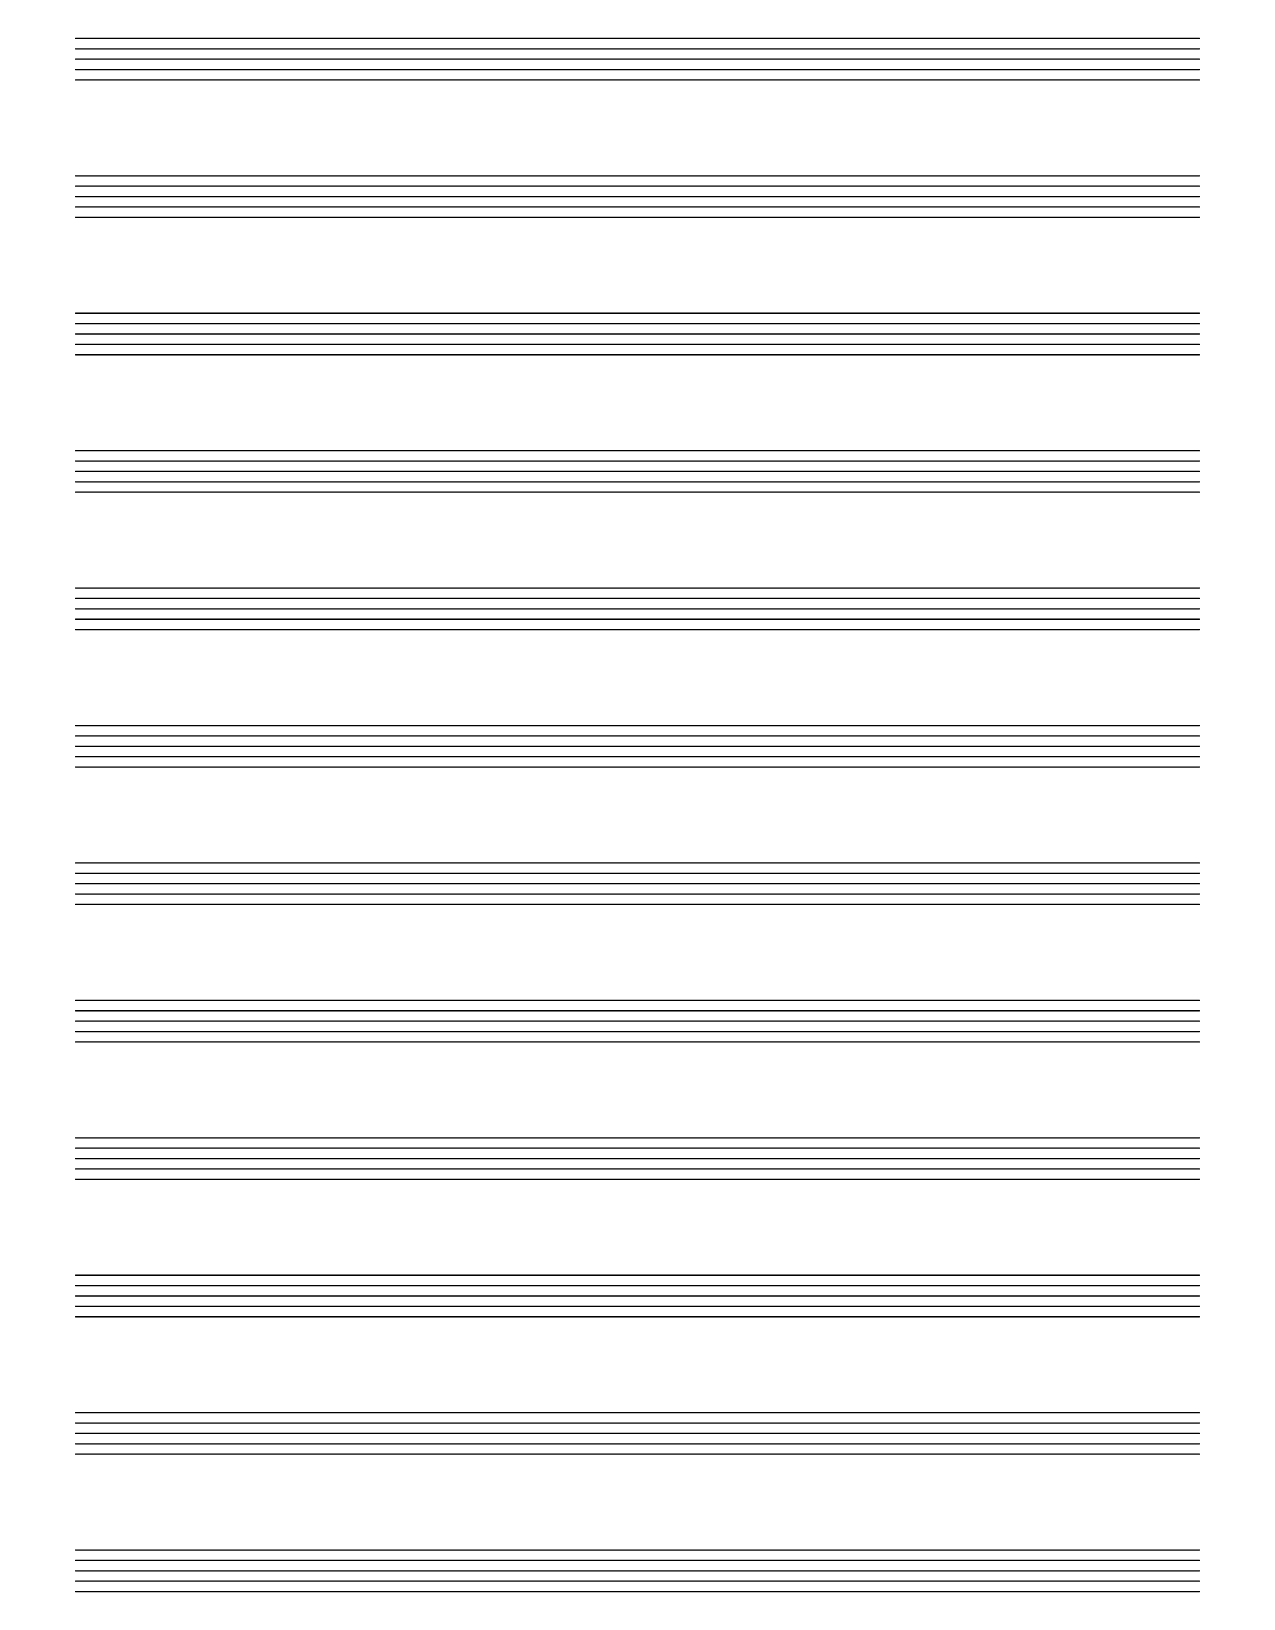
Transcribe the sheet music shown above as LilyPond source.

%% Do not edit this file; it is auto-generated from LSR http://lsr.dsi.unimi.it
%% This file is in the public domain.
\version "2.11.61"

\header {
  lsrtags = "staff-notation, editorial-annotations, contexts-and-engravers, paper-and-layout"

  texidoces = "
Para crear pentagramas en blanco, genere compases vacíos y después
elimine el grabador de números de compás
@code{Bar_number_engraver} del contexto @code{Score}, y los
grabadores de la indicación de compás
@code{Time_signature_engraver}, de la clave @code{Clef_engraver} y
de los compases @code{Bar_engraver} del contexto de @code{Staff}.

"
  doctitlees = "Crear pentagramas en blanco"

  texidoc = "
To create blank staves, generate empty measures then remove the
@code{Bar_number_engraver} from the @code{Score} context, and the
@code{Time_signature_engraver}, @code{Clef_engraver} and
@code{Bar_engraver} from the @code{Staff} context. 

"
  doctitle = "Creating blank staves"
} % begin verbatim
#(set-global-staff-size 20)

\score {
  { 
    \repeat unfold 12 { s1 \break } 
  }
  \layout {
    indent = 0\in
    \context {
      \Staff
      \remove "Time_signature_engraver"
      \remove "Clef_engraver"
      \remove "Bar_engraver"
    }
    \context {
      \Score
      \remove "Bar_number_engraver"
    }
  }
}

\paper {
  #(set-paper-size "letter")
  ragged-last-bottom = ##f
  line-width = 7.5\in
  left-margin = 0.5\in
  bottom-margin = 0.25\in
  top-margin = 0.25\in
}
